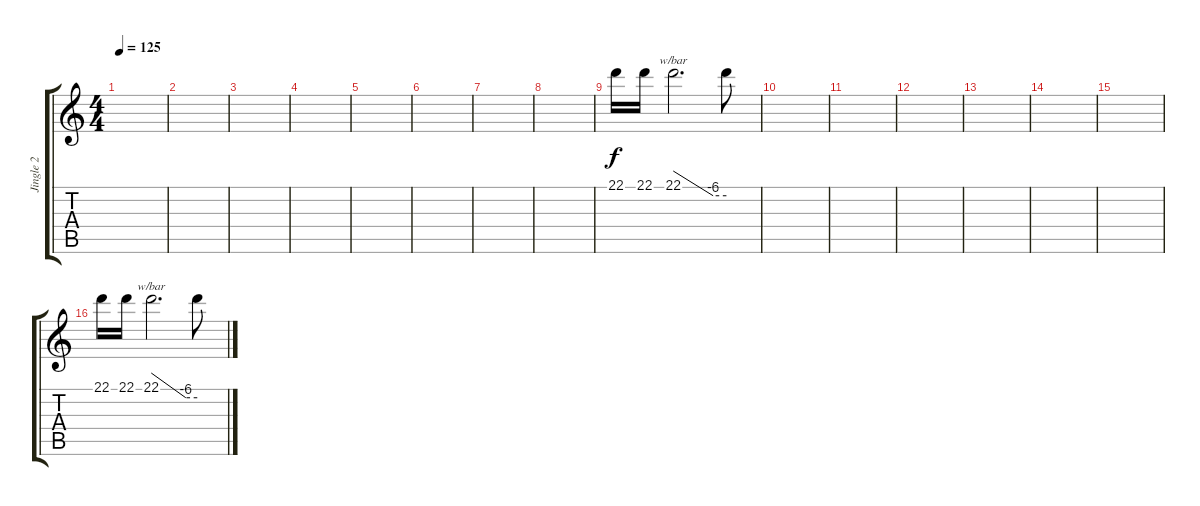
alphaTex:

\track ("Jingle 2" "Jingle 2") {instrument bagpipe}
\staff {score tabs}
\tuning (E4 B3 G3 D3 A2 E2) {hide}
\ts (4 4)
\tempo 125
\clef g2
\ks c
|
|
|
|
|
|
|
|
22.1.16 22.1.16 22.1.2{d tbe (custom default 0 0 45 -24 60 -24)} 22.1{t}.8 |
|
|
|
|
|
|
22.1.16 22.1.16 22.1.2{d tbe (custom default 0 0 45 -24 60 -24)} 22.1{t}.8
